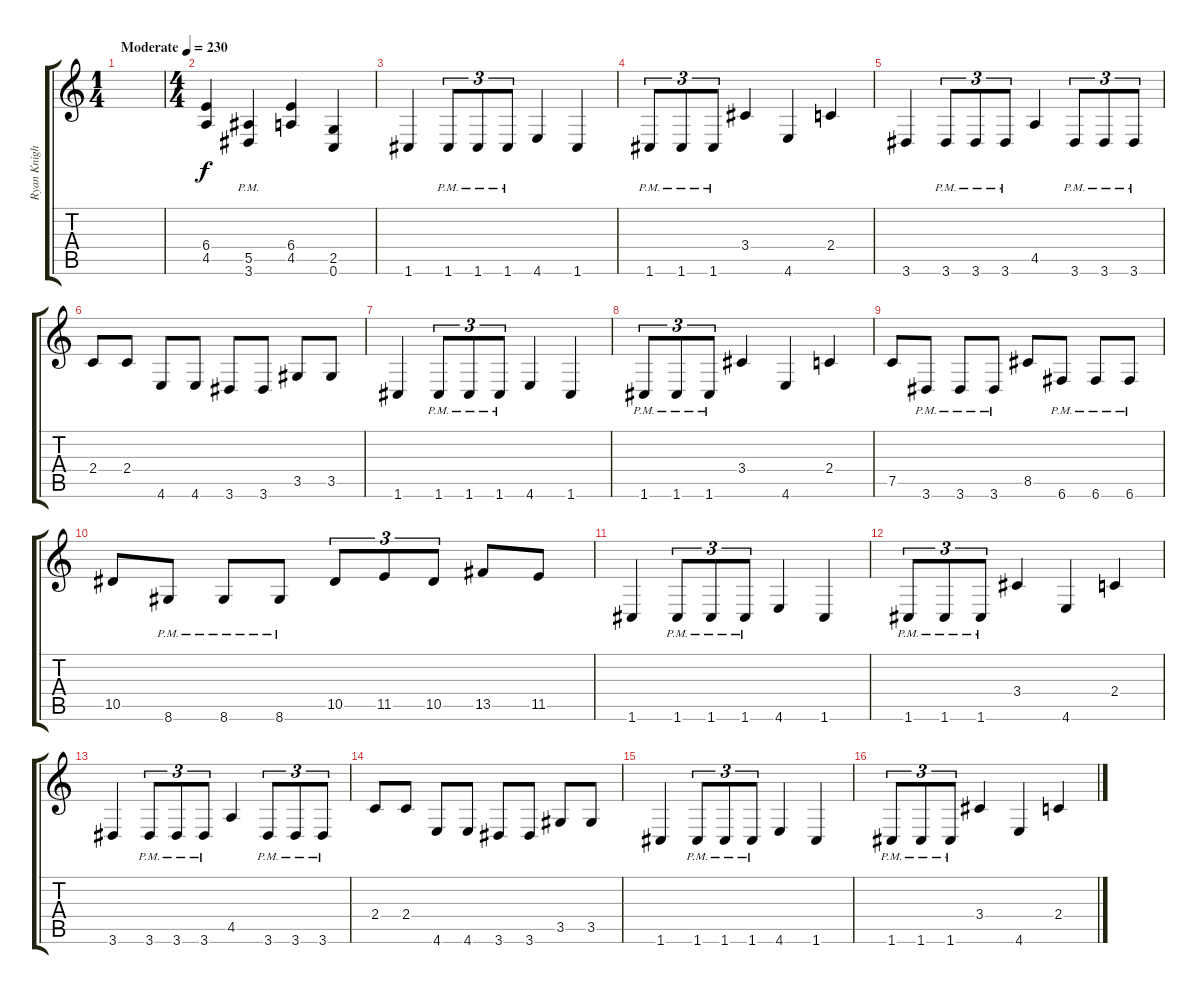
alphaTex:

\track ("Ryan Knight" "Ryan Knigh") {instrument distortionguitar}
\staff {score tabs}
\tuning (C4 G3 Eb3 Bb2 F2 C2) {hide}
\ts (1 4)
\tempo (230 "Moderate")
\clef g2
\ks c
|
\ts (4 4)
(6.4 4.5).4 (5.5{pm} 3.6{pm}).4 (6.4 4.5).4 (2.5 0.6).4 |
1.6.4 1.6{pm}.8{tu (3 2)} 1.6{pm}.8{tu (3 2)} 1.6{pm}.8{tu (3 2)} 4.6.4 1.6.4 |
1.6{pm}.8{tu (3 2)} 1.6{pm}.8{tu (3 2)} 1.6{pm}.8{tu (3 2)} 3.4.4 4.6.4 2.4.4 |
3.6.4 3.6{pm}.8{tu (3 2)} 3.6{pm}.8{tu (3 2)} 3.6{pm}.8{tu (3 2)} 4.5.4 3.6{pm}.8{tu (3 2)} 3.6{pm}.8{tu (3 2)} 3.6{pm}.8{tu (3 2)} |
2.4.8 2.4.8 4.6.8 4.6.8 3.6.8 3.6.8 3.5.8 3.5.8 |
1.6.4 1.6{pm}.8{tu (3 2)} 1.6{pm}.8{tu (3 2)} 1.6{pm}.8{tu (3 2)} 4.6.4 1.6.4 |
1.6{pm}.8{tu (3 2)} 1.6{pm}.8{tu (3 2)} 1.6{pm}.8{tu (3 2)} 3.4.4 4.6.4 2.4.4 |
7.5.8 3.6{pm}.8 3.6{pm}.8 3.6{pm}.8 8.5.8 6.6{pm}.8 6.6{pm}.8 6.6{pm}.8 |
10.5.8 8.6{pm}.8 8.6{pm}.8 8.6{pm}.8 10.5.8{tu (3 2)} 11.5.8{tu (3 2)} 10.5.8{tu (3 2)} 13.5.8 11.5.8 |
1.6.4 1.6{pm}.8{tu (3 2)} 1.6{pm}.8{tu (3 2)} 1.6{pm}.8{tu (3 2)} 4.6.4 1.6.4 |
1.6{pm}.8{tu (3 2)} 1.6{pm}.8{tu (3 2)} 1.6{pm}.8{tu (3 2)} 3.4.4 4.6.4 2.4.4 |
3.6.4 3.6{pm}.8{tu (3 2)} 3.6{pm}.8{tu (3 2)} 3.6{pm}.8{tu (3 2)} 4.5.4 3.6{pm}.8{tu (3 2)} 3.6{pm}.8{tu (3 2)} 3.6{pm}.8{tu (3 2)} |
2.4.8 2.4.8 4.6.8 4.6.8 3.6.8 3.6.8 3.5.8 3.5.8 |
1.6.4 1.6{pm}.8{tu (3 2)} 1.6{pm}.8{tu (3 2)} 1.6{pm}.8{tu (3 2)} 4.6.4 1.6.4 |
1.6{pm}.8{tu (3 2)} 1.6{pm}.8{tu (3 2)} 1.6{pm}.8{tu (3 2)} 3.4.4 4.6.4 2.4.4
